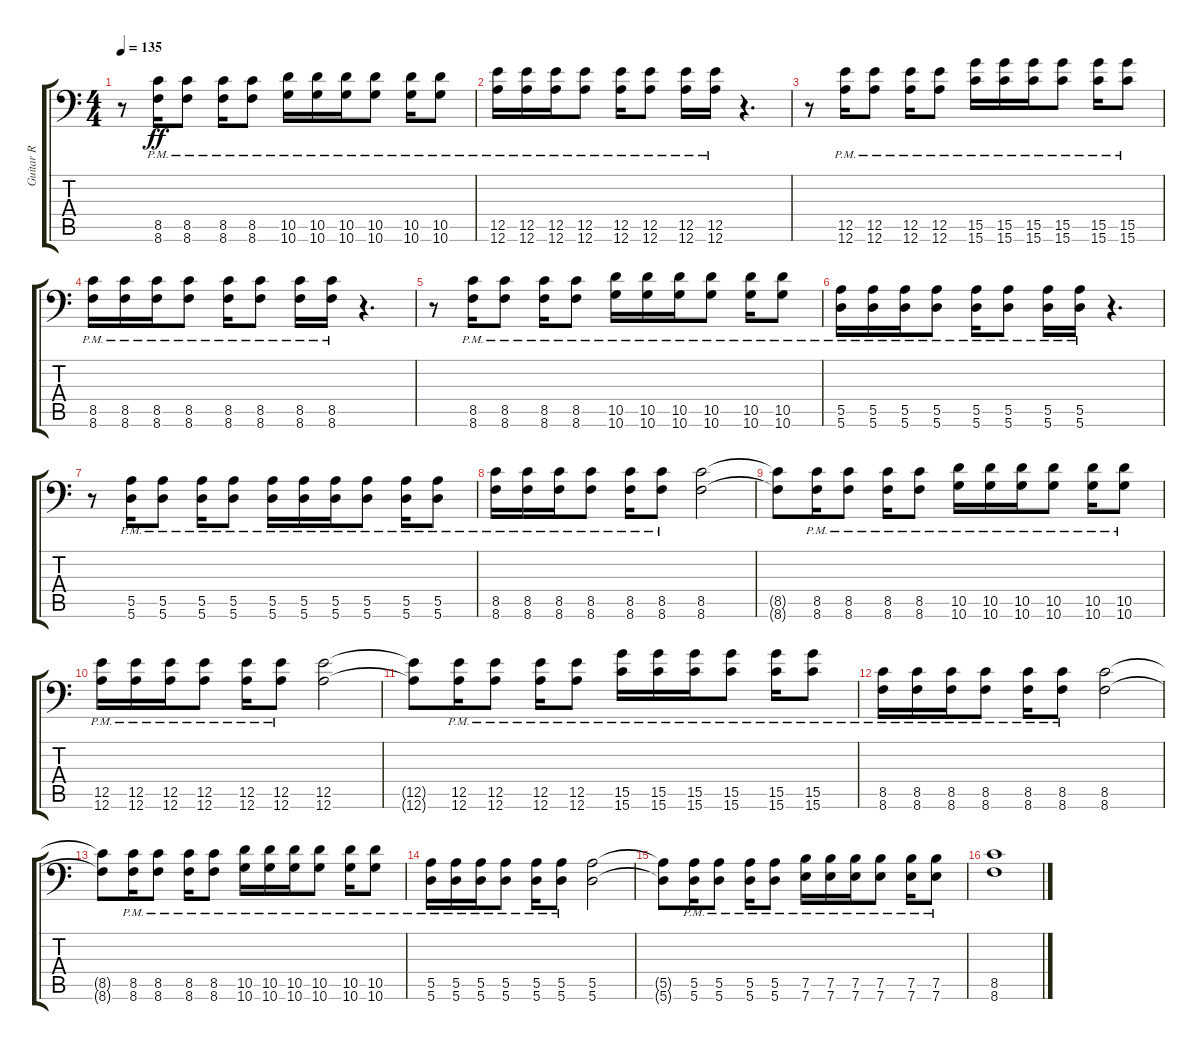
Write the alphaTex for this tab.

\track ("Guitar R" "Guitar R") {instrument distortionguitar}
\staff {score tabs}
\tuning (B3 Gb3 D3 A2 E2 A1) {hide}
\ts (4 4)
\tempo 135
\clef f4
\ks c
r.8{dy ff} (8.5{pm} 8.6{pm}).16 (8.5{pm} 8.6{pm}).8 (8.5{pm} 8.6{pm}).16 (8.5{pm} 8.6{pm}).8 (10.5{pm} 10.6{pm}).16 (10.5{pm} 10.6{pm}).16 (10.5{pm} 10.6{pm}).16 (10.5{pm} 10.6{pm}).8 (10.5{pm} 10.6{pm}).16 (10.5{pm} 10.6{pm}).8 |
(12.5{pm} 12.6{pm}).16 (12.5{pm} 12.6{pm}).16 (12.5{pm} 12.6{pm}).16 (12.5{pm} 12.6{pm}).8 (12.5{pm} 12.6{pm}).16 (12.5{pm} 12.6{pm}).8 (12.5{pm} 12.6{pm}).16 (12.5{pm} 12.6{pm}).16 r.4{d} |
r.8 (12.5{pm} 12.6{pm}).16 (12.5{pm} 12.6{pm}).8 (12.5{pm} 12.6{pm}).16 (12.5{pm} 12.6{pm}).8 (15.5{pm} 15.6{pm}).16 (15.5{pm} 15.6{pm}).16 (15.5{pm} 15.6{pm}).16 (15.5{pm} 15.6{pm}).8 (15.5{pm} 15.6{pm}).16 (15.5{pm} 15.6{pm}).8 |
(8.5{pm} 8.6{pm}).16 (8.5{pm} 8.6{pm}).16 (8.5{pm} 8.6{pm}).16 (8.5{pm} 8.6{pm}).8 (8.5{pm} 8.6{pm}).16 (8.5{pm} 8.6{pm}).8 (8.5{pm} 8.6{pm}).16 (8.5{pm} 8.6{pm}).16 r.4{d} |
r.8 (8.5{pm} 8.6{pm}).16 (8.5{pm} 8.6{pm}).8 (8.5{pm} 8.6{pm}).16 (8.5{pm} 8.6{pm}).8 (10.5{pm} 10.6{pm}).16 (10.5{pm} 10.6{pm}).16 (10.5{pm} 10.6{pm}).16 (10.5{pm} 10.6{pm}).8 (10.5{pm} 10.6{pm}).16 (10.5{pm} 10.6{pm}).8 |
(5.5{pm} 5.6{pm}).16 (5.5{pm} 5.6{pm}).16 (5.5{pm} 5.6{pm}).16 (5.5{pm} 5.6{pm}).8 (5.5{pm} 5.6{pm}).16 (5.5{pm} 5.6{pm}).8 (5.5{pm} 5.6{pm}).16 (5.5{pm} 5.6{pm}).16 r.4{d} |
r.8 (5.5{pm} 5.6{pm}).16 (5.5{pm} 5.6{pm}).8 (5.5{pm} 5.6{pm}).16 (5.5{pm} 5.6{pm}).8 (5.5{pm} 5.6{pm}).16 (5.5{pm} 5.6{pm}).16 (5.5{pm} 5.6{pm}).16 (5.5{pm} 5.6{pm}).8 (5.5{pm} 5.6{pm}).16 (5.5{pm} 5.6{pm}).8 |
(8.5{pm} 8.6{pm}).16 (8.5{pm} 8.6{pm}).16 (8.5{pm} 8.6{pm}).16 (8.5{pm} 8.6{pm}).8 (8.5{pm} 8.6{pm}).16 (8.5{pm} 8.6{pm}).8 (8.5 8.6).2 |
(8.5{t} 8.6{t}).8 (8.5{pm} 8.6{pm}).16 (8.5{pm} 8.6{pm}).8 (8.5{pm} 8.6{pm}).16 (8.5{pm} 8.6{pm}).8 (10.5{pm} 10.6{pm}).16 (10.5{pm} 10.6{pm}).16 (10.5{pm} 10.6{pm}).16 (10.5{pm} 10.6{pm}).8 (10.5{pm} 10.6{pm}).16 (10.5{pm} 10.6{pm}).8 |
(12.5{pm} 12.6{pm}).16 (12.5{pm} 12.6{pm}).16 (12.5{pm} 12.6{pm}).16 (12.5{pm} 12.6{pm}).8 (12.5{pm} 12.6{pm}).16 (12.5{pm} 12.6{pm}).8 (12.5 12.6).2 |
(12.5{t} 12.6{t}).8 (12.5{pm} 12.6{pm}).16 (12.5{pm} 12.6{pm}).8 (12.5{pm} 12.6{pm}).16 (12.5{pm} 12.6{pm}).8 (15.5{pm} 15.6{pm}).16 (15.5{pm} 15.6{pm}).16 (15.5{pm} 15.6{pm}).16 (15.5{pm} 15.6{pm}).8 (15.5{pm} 15.6{pm}).16 (15.5{pm} 15.6{pm}).8 |
(8.5{pm} 8.6{pm}).16 (8.5{pm} 8.6{pm}).16 (8.5{pm} 8.6{pm}).16 (8.5{pm} 8.6{pm}).8 (8.5{pm} 8.6{pm}).16 (8.5{pm} 8.6{pm}).8 (8.5 8.6).2 |
(8.5{t} 8.6{t}).8 (8.5{pm} 8.6{pm}).16 (8.5{pm} 8.6{pm}).8 (8.5{pm} 8.6{pm}).16 (8.5{pm} 8.6{pm}).8 (10.5{pm} 10.6{pm}).16 (10.5{pm} 10.6{pm}).16 (10.5{pm} 10.6{pm}).16 (10.5{pm} 10.6{pm}).8 (10.5{pm} 10.6{pm}).16 (10.5{pm} 10.6{pm}).8 |
(5.5{pm} 5.6{pm}).16 (5.5{pm} 5.6{pm}).16 (5.5{pm} 5.6{pm}).16 (5.5{pm} 5.6{pm}).8 (5.5{pm} 5.6{pm}).16 (5.5{pm} 5.6{pm}).8 (5.5 5.6).2 |
(5.5{t} 5.6{t}).8 (5.5{pm} 5.6{pm}).16 (5.5{pm} 5.6{pm}).8 (5.5{pm} 5.6{pm}).16 (5.5{pm} 5.6{pm}).8 (7.5{pm} 7.6{pm}).16 (7.5{pm} 7.6{pm}).16 (7.5{pm} 7.6{pm}).16 (7.5{pm} 7.6{pm}).8 (7.5{pm} 7.6{pm}).16 (7.5{pm} 7.6{pm}).8 |
(8.5 8.6).1{volume 15}
